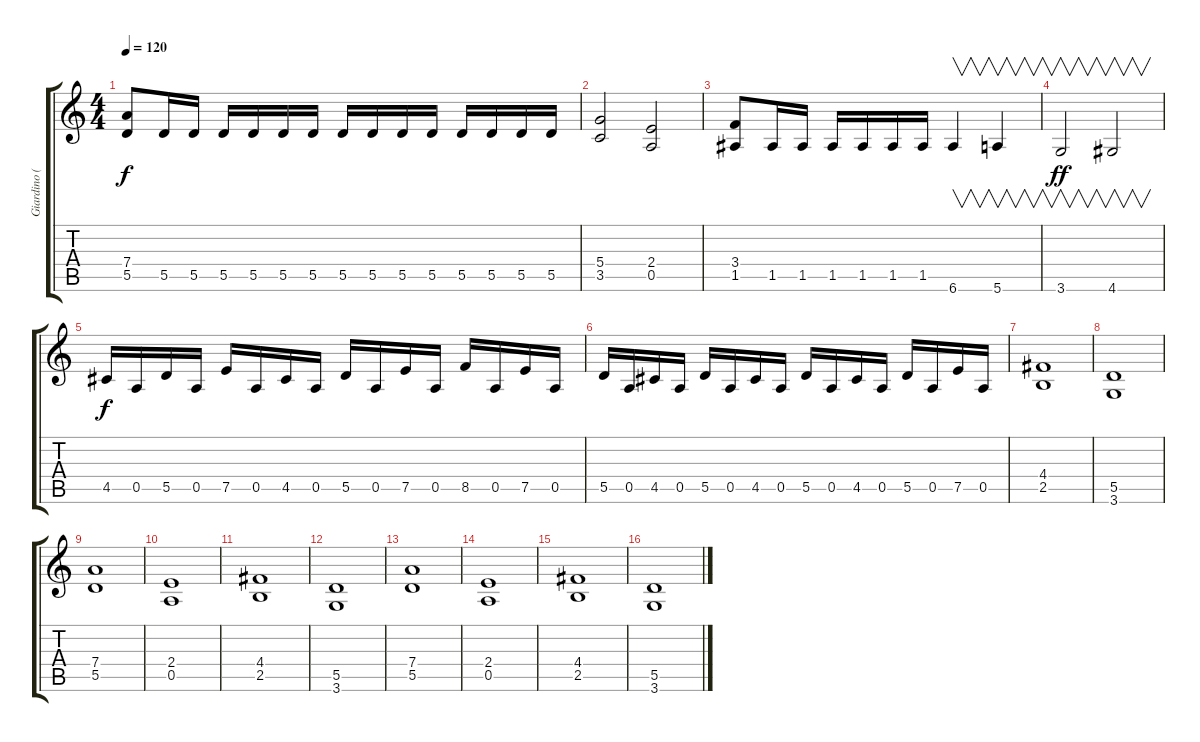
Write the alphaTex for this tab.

\track ("Giardino (Rítmico)" "Giardino (") {instrument overdrivenguitar}
\staff {score tabs}
\tuning (E4 B3 G3 D3 A2 E2) {hide}
\ts (4 4)
\tempo 120
\clef g2
\ks c
(7.4 5.5).8{dy f} 5.5.16 5.5.16 5.5.16 5.5.16 5.5.16 5.5.16 5.5.16 5.5.16 5.5.16 5.5.16 5.5.16 5.5.16 5.5.16 5.5.16 |
(5.4 3.5).2 (2.4 0.5).2 |
(3.4 1.5).8 1.5.16 1.5.16 1.5.16 1.5.16 1.5.16 1.5.16 6.6.4{v} 5.6.4{v} |
3.6.2{v dy ff} 4.6.2{v} |
4.5.16{dy f} 0.5.16 5.5.16 0.5.16 7.5.16 0.5.16 4.5.16 0.5.16 5.5.16 0.5.16 7.5.16 0.5.16 8.5.16 0.5.16 7.5.16 0.5.16 |
5.5.16 0.5.16 4.5.16 0.5.16 5.5.16 0.5.16 4.5.16 0.5.16 5.5.16 0.5.16 4.5.16 0.5.16 5.5.16 0.5.16 7.5.16 0.5.16 |
(4.4 2.5).1 |
(5.5 3.6).1 |
(7.4 5.5).1 |
(2.4 0.5).1 |
(4.4 2.5).1 |
(5.5 3.6).1 |
(7.4 5.5).1 |
(2.4 0.5).1 |
(4.4 2.5).1 |
(5.5 3.6).1
